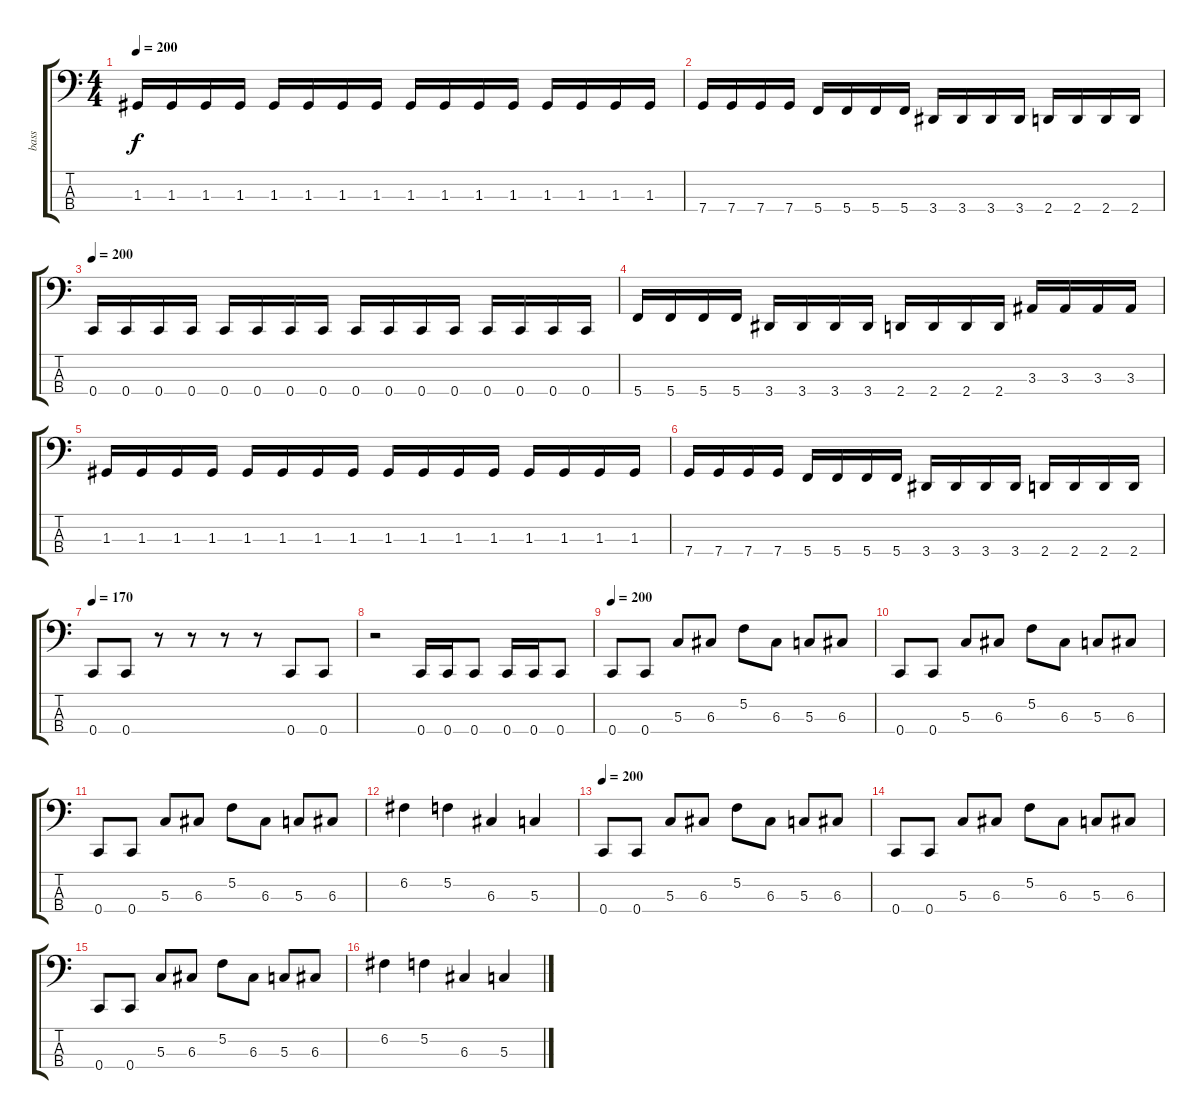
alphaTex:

\track ("bass" "bass") {instrument electricbasspick}
\staff {score tabs}
\tuning (F2 C2 G1 C1) {hide}
\ts (4 4)
\tempo 200
\clef f4
\ks c
1.3.16{dy f} 1.3.16 1.3.16 1.3.16 1.3.16 1.3.16 1.3.16 1.3.16 1.3.16 1.3.16 1.3.16 1.3.16 1.3.16 1.3.16 1.3.16 1.3.16 |
7.4.16 7.4.16 7.4.16 7.4.16 5.4.16 5.4.16 5.4.16 5.4.16 3.4.16 3.4.16 3.4.16 3.4.16 2.4.16 2.4.16 2.4.16 2.4.16 |
\tempo 200
0.4.16 0.4.16 0.4.16 0.4.16 0.4.16 0.4.16 0.4.16 0.4.16 0.4.16 0.4.16 0.4.16 0.4.16 0.4.16 0.4.16 0.4.16 0.4.16 |
5.4.16 5.4.16 5.4.16 5.4.16 3.4.16 3.4.16 3.4.16 3.4.16 2.4.16 2.4.16 2.4.16 2.4.16 3.3.16 3.3.16 3.3.16 3.3.16 |
1.3.16 1.3.16 1.3.16 1.3.16 1.3.16 1.3.16 1.3.16 1.3.16 1.3.16 1.3.16 1.3.16 1.3.16 1.3.16 1.3.16 1.3.16 1.3.16 |
7.4.16 7.4.16 7.4.16 7.4.16 5.4.16 5.4.16 5.4.16 5.4.16 3.4.16 3.4.16 3.4.16 3.4.16 2.4.16 2.4.16 2.4.16 2.4.16 |
\tempo 170
0.4.8 0.4.8 r.8 r.8 r.8 r.8 0.4.8 0.4.8 |
r.2 0.4.16 0.4.16 0.4.8 0.4.16 0.4.16 0.4.8 |
\tempo 200
0.4.8 0.4.8 5.3.8 6.3.8 5.2.8 6.3.8 5.3.8 6.3.8 |
0.4.8 0.4.8 5.3.8 6.3.8 5.2.8 6.3.8 5.3.8 6.3.8 |
0.4.8 0.4.8 5.3.8 6.3.8 5.2.8 6.3.8 5.3.8 6.3.8 |
6.2.4 5.2.4 6.3.4 5.3.4 |
\tempo 200
0.4.8 0.4.8 5.3.8 6.3.8 5.2.8 6.3.8 5.3.8 6.3.8 |
0.4.8 0.4.8 5.3.8 6.3.8 5.2.8 6.3.8 5.3.8 6.3.8 |
0.4.8 0.4.8 5.3.8 6.3.8 5.2.8 6.3.8 5.3.8 6.3.8 |
6.2.4 5.2.4 6.3.4 5.3.4
